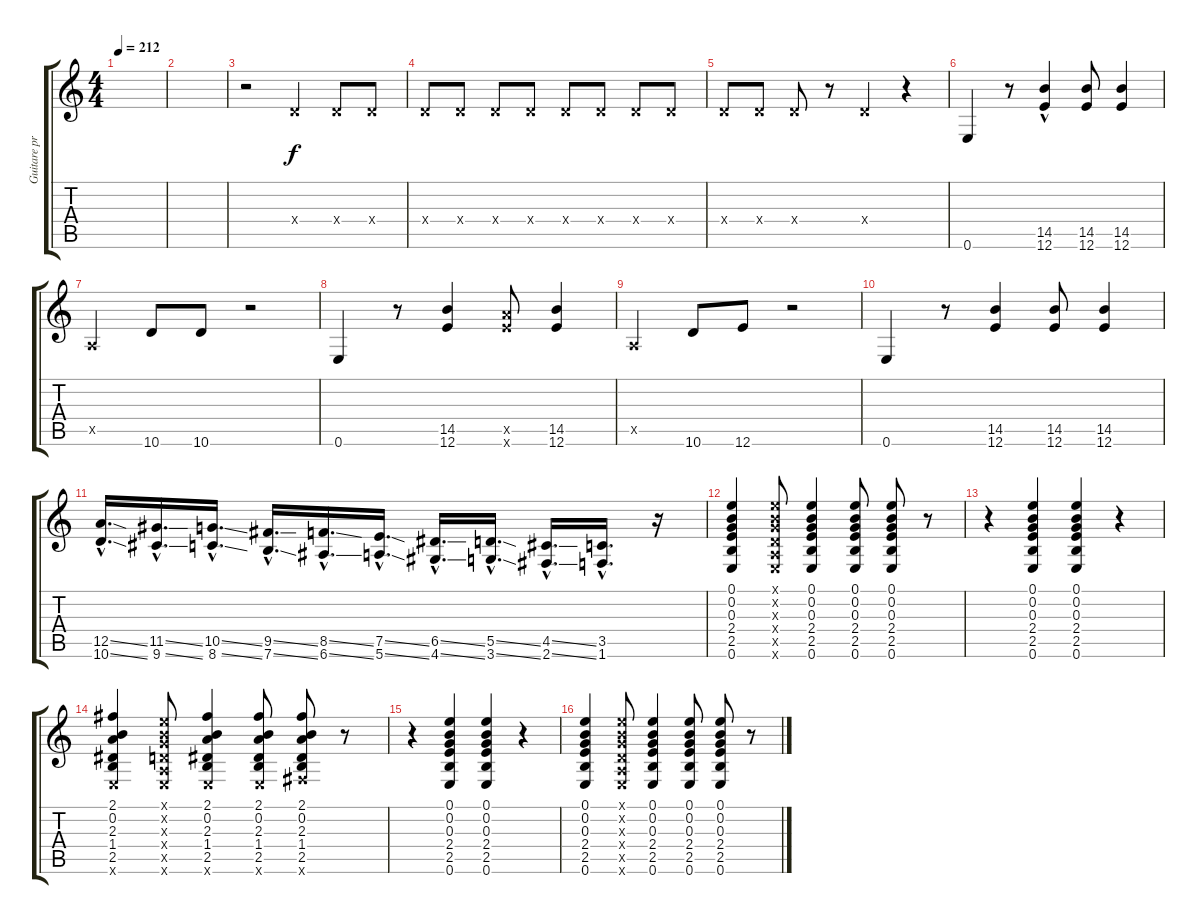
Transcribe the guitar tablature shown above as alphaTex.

\track ("Guitare principale (saturée)" "Guitare pr") {instrument overdrivenguitar}
\staff {score tabs}
\tuning (E4 B3 G3 D3 A2 E2) {hide}
\ts (4 4)
\tempo 212
\clef g2
\ks c
|
|
r.2{volume 11} 0.4{x}.4 0.4{x}.8 0.4{x}.8 |
0.4{x}.8 0.4{x}.8 0.4{x}.8 0.4{x}.8 0.4{x}.8 0.4{x}.8 0.4{x}.8 0.4{x}.8 |
0.4{x}.8 0.4{x}.8 0.4{x}.8 r.8 0.4{x}.4 r.4 |
0.6.4 r.8 (14.5{hac} 12.6).4 (14.5 12.6).8 (14.5 12.6).4 |
0.5{x}.4 10.6.8 10.6.8 r.2 |
0.6.4 r.8 (14.5 12.6).4 (12.5{x} 12.6{x}).8 (14.5 12.6).4 |
0.5{x}.4 10.6.8 12.6.8 r.2 |
0.6.4 r.8 (14.5 12.6).4 (14.5 12.6).8 (14.5 12.6).4 |
(12.5{ss hac} 10.6{ss hac}).16{d} (11.5{ss hac} 9.6{ss hac}).16{d} (10.5{ss hac} 8.6{ss hac}).16{d} (9.5{ss hac} 7.6{ss hac}).16{d} (8.5{ss hac} 6.6{ss hac}).16{d} (7.5{ss hac} 5.6{ss hac}).16{d} (6.5{ss hac} 4.6{ss hac}).16{d} (5.5{ss hac} 3.6{ss hac}).16{d} (4.5{ss hac} 2.6{ss hac}).16{d} (3.5{hac} 1.6{hac}).16{d} r.16 |
(0.1 0.2 0.3 2.4 2.5 0.6).4 (0.1{x} 0.2{x} 0.3{x} 0.4{x} 0.5{x} 0.6{x}).8 (0.1 0.2 0.3 2.4 2.5 0.6).4 (0.1 0.2 0.3 2.4 2.5 0.6).8 (0.1 0.2 0.3 2.4 2.5 0.6).8 r.8 |
r.4 (0.1 0.2 0.3 2.4 2.5 0.6).4 (0.1 0.2 0.3 2.4 2.5 0.6).4 r.4 |
(2.1 0.2 2.3 1.4 2.5 0.6{x}).4 (0.1{x} 0.2{x} 0.3{x} 0.4{x} 0.5{x} 0.6{x}).8 (2.1 0.2 2.3 1.4 2.5 0.6{x}).4 (2.1 0.2 2.3 1.4 2.5 0.6{x}).8 (2.1 0.2 2.3 1.4 2.5 2.6{x}).8 r.8 |
r.4 (0.1 0.2 0.3 2.4 2.5 0.6).4 (0.1 0.2 0.3 2.4 2.5 0.6).4 r.4 |
(0.1 0.2 0.3 2.4 2.5 0.6).4 (0.1{x} 0.2{x} 0.3{x} 0.4{x} 0.5{x} 0.6{x}).8 (0.1 0.2 0.3 2.4 2.5 0.6).4 (0.1 0.2 0.3 2.4 2.5 0.6).8 (0.1 0.2 0.3 2.4 2.5 0.6).8 r.8
